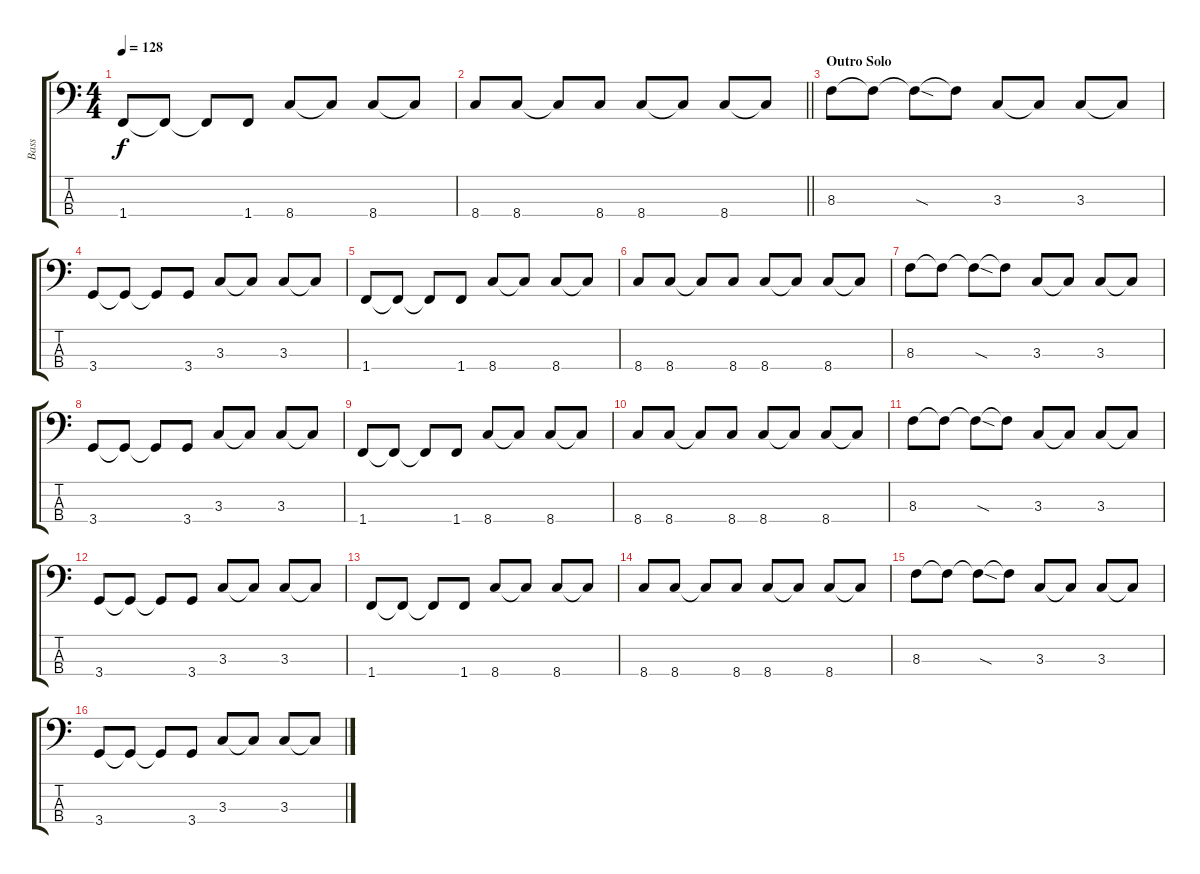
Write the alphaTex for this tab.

\track ("Bass" "Bass") {instrument electricbassfinger}
\staff {score tabs}
\tuning (G2 D2 A1 E1) {hide}
\ts (4 4)
\tempo 128
\clef f4
\ks c
1.4.8{dy f} 1.4{t}.8 1.4{t}.8 1.4.8 8.4.8 8.4{t}.8 8.4.8 8.4{t}.8 |
\barLineRight lightlight
8.4.8 8.4.8 8.4{t}.8 8.4.8 8.4.8 8.4{t}.8 8.4.8 8.4{t}.8 |
\section ("" "Outro Solo")
8.3.8 8.3{t}.8 8.3{sod t}.8 8.3{t}.8 3.3.8 3.3{t}.8 3.3.8 3.3{t}.8 |
3.4.8 3.4{t}.8 3.4{t}.8 3.4.8 3.3.8 3.3{t}.8 3.3.8 3.3{t}.8 |
1.4.8 1.4{t}.8 1.4{t}.8 1.4.8 8.4.8 8.4{t}.8 8.4.8 8.4{t}.8 |
8.4.8 8.4.8 8.4{t}.8 8.4.8 8.4.8 8.4{t}.8 8.4.8 8.4{t}.8 |
8.3.8 8.3{t}.8 8.3{sod t}.8 8.3{t}.8 3.3.8 3.3{t}.8 3.3.8 3.3{t}.8 |
3.4.8 3.4{t}.8 3.4{t}.8 3.4.8 3.3.8 3.3{t}.8 3.3.8 3.3{t}.8 |
1.4.8 1.4{t}.8 1.4{t}.8 1.4.8 8.4.8 8.4{t}.8 8.4.8 8.4{t}.8 |
8.4.8 8.4.8 8.4{t}.8 8.4.8 8.4.8 8.4{t}.8 8.4.8 8.4{t}.8 |
8.3.8 8.3{t}.8 8.3{sod t}.8 8.3{t}.8 3.3.8 3.3{t}.8 3.3.8 3.3{t}.8 |
3.4.8 3.4{t}.8 3.4{t}.8 3.4.8 3.3.8 3.3{t}.8 3.3.8 3.3{t}.8 |
1.4.8 1.4{t}.8 1.4{t}.8 1.4.8 8.4.8 8.4{t}.8 8.4.8 8.4{t}.8 |
8.4.8 8.4.8 8.4{t}.8 8.4.8 8.4.8 8.4{t}.8 8.4.8 8.4{t}.8 |
8.3.8 8.3{t}.8 8.3{sod t}.8 8.3{t}.8 3.3.8 3.3{t}.8 3.3.8 3.3{t}.8 |
3.4.8 3.4{t}.8 3.4{t}.8 3.4.8 3.3.8 3.3{t}.8 3.3.8 3.3{t}.8
